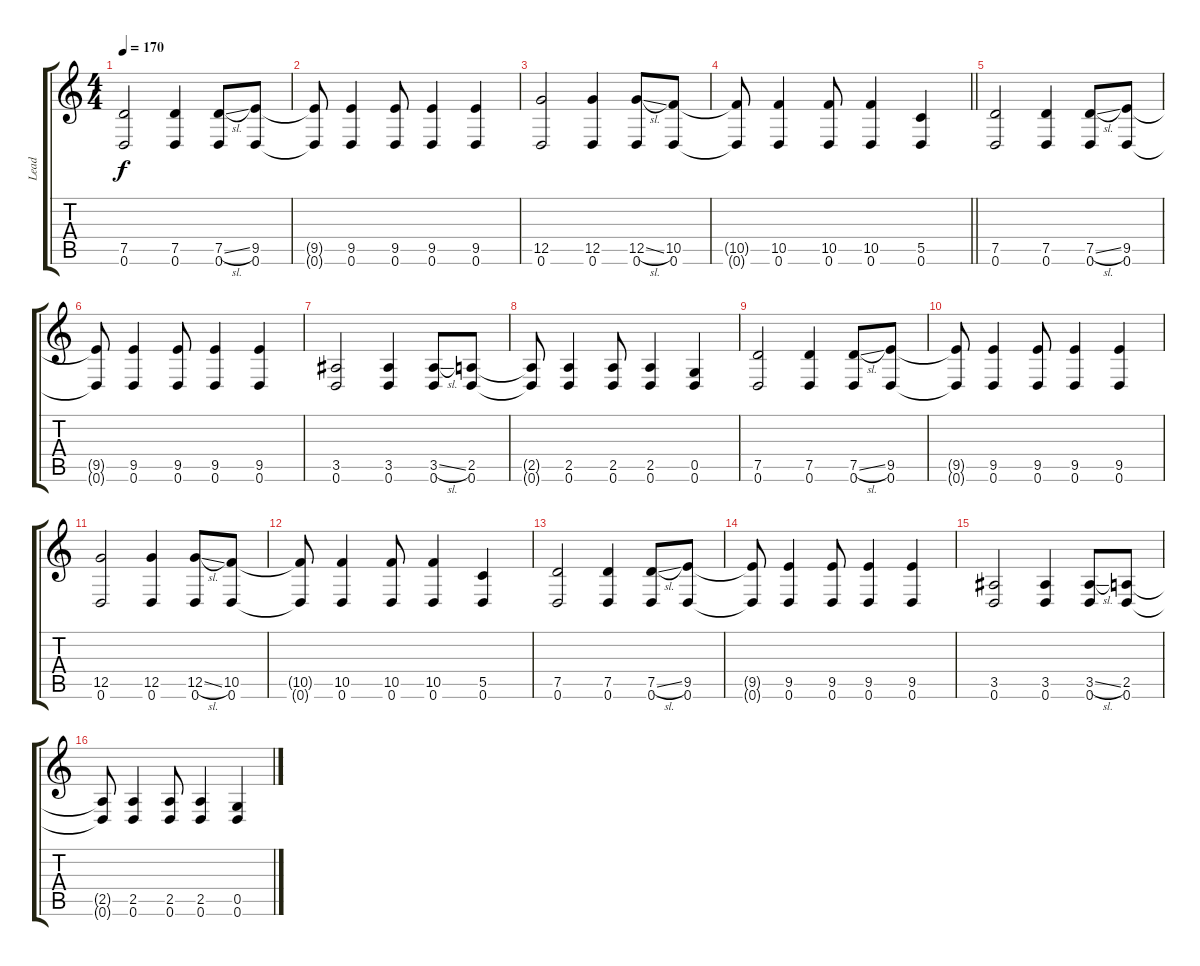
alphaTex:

\track ("Lead" "Lead") {instrument distortionguitar}
\staff {score tabs}
\tuning (D4 A3 F3 C3 G2 D2) {hide}
\ts (4 4)
\tempo 170
\clef g2
\ks c
(7.5 0.6).2{dy f} (7.5 0.6).4 (7.5{sl} 0.6).8 (9.5 0.6).8 |
(9.5{t} 0.6{t}).8 (9.5 0.6).4 (9.5 0.6).8 (9.5 0.6).4 (9.5 0.6).4 |
(12.5 0.6).2 (12.5 0.6).4 (12.5{sl} 0.6).8 (10.5 0.6).8 |
\barLineRight lightlight
(10.5{t} 0.6{t}).8 (10.5 0.6).4 (10.5 0.6).8 (10.5 0.6).4 (5.5 0.6).4 |
\section ("" "")
(7.5 0.6).2 (7.5 0.6).4 (7.5{sl} 0.6).8 (9.5 0.6).8 |
(9.5{t} 0.6{t}).8 (9.5 0.6).4 (9.5 0.6).8 (9.5 0.6).4 (9.5 0.6).4 |
(3.5 0.6).2 (3.5 0.6).4 (3.5{sl} 0.6).8 (2.5 0.6).8 |
(2.5{t} 0.6{t}).8 (2.5 0.6).4 (2.5 0.6).8 (2.5 0.6).4 (0.5 0.6).4 |
(7.5 0.6).2 (7.5 0.6).4 (7.5{sl} 0.6).8 (9.5 0.6).8 |
(9.5{t} 0.6{t}).8 (9.5 0.6).4 (9.5 0.6).8 (9.5 0.6).4 (9.5 0.6).4 |
(12.5 0.6).2 (12.5 0.6).4 (12.5{sl} 0.6).8 (10.5 0.6).8 |
(10.5{t} 0.6{t}).8 (10.5 0.6).4 (10.5 0.6).8 (10.5 0.6).4 (5.5 0.6).4 |
(7.5 0.6).2 (7.5 0.6).4 (7.5{sl} 0.6).8 (9.5 0.6).8 |
(9.5{t} 0.6{t}).8 (9.5 0.6).4 (9.5 0.6).8 (9.5 0.6).4 (9.5 0.6).4 |
(3.5 0.6).2 (3.5 0.6).4 (3.5{sl} 0.6).8 (2.5 0.6).8 |
(2.5{t} 0.6{t}).8 (2.5 0.6).4 (2.5 0.6).8 (2.5 0.6).4 (0.5 0.6).4
